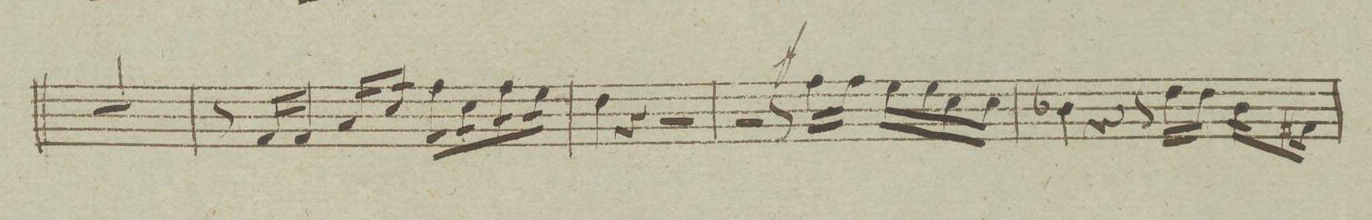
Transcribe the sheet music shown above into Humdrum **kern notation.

**kern	**dynam
*I"Violino. 2do	*
*clefG2	*
*k[]	*
*met(c|)	*
*M2/2	*
1r	.
=163	=163
8r	.
16f/LL	.
16f/JJ	.
*tremolo	*
16aLL/	.
16a/	.
16cc\	.
16cc\JJ	.
16ff\LL	.
16ff\	.
16cc\	.
16cc\	.
16ff\	.
16ff\	.
16ee\	.
16ee\JJ	.
=164	=164
4dd\	.
4r	.
2r	.
=165	=165
2r	.
8r	f
*Xtremolo	*
16ff\LL	.
16ff\JJ	.
16ee\LL	.
16ee\	.
16cc\	.
16cc\JJ	.
=166	=166
4b-X\	.
4r	.
8r	.
16dd\LL	.
16dd\JJ	.
*tremolo	*
16b-LL\	.
16b-\	.
16f#X/	.
16f#/JJ	.
=167	=167
*-	*-
